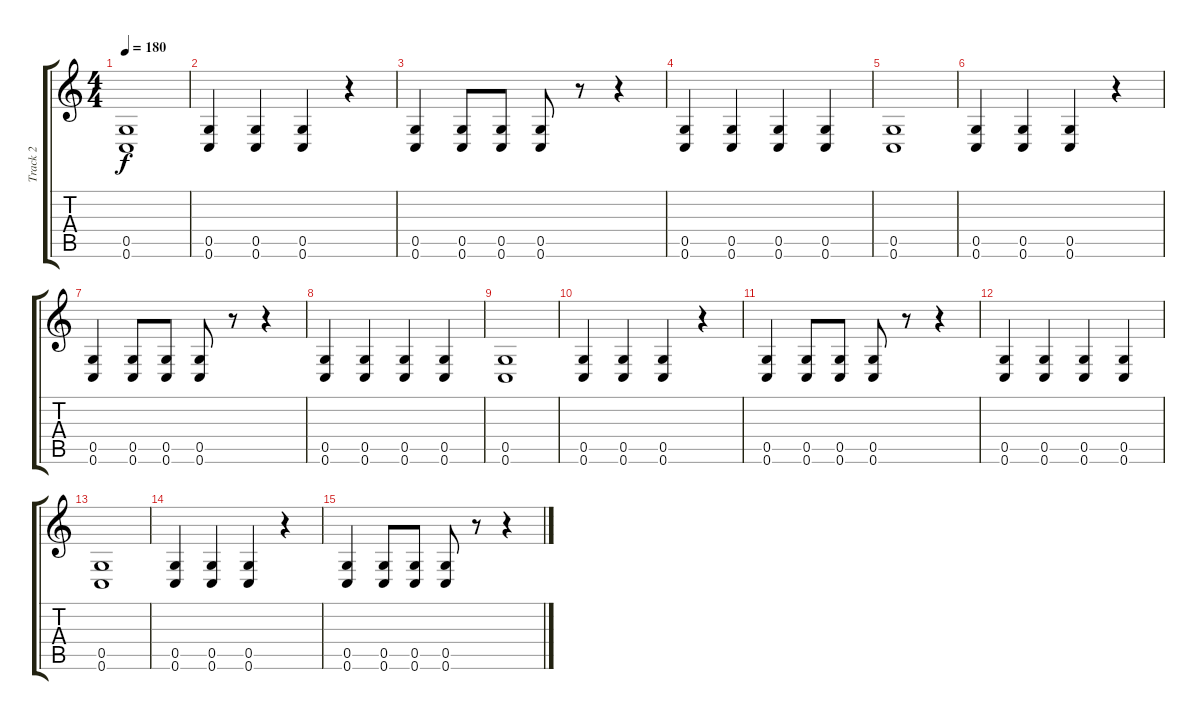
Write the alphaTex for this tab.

\track ("Track 2" "Track 2") {instrument distortionguitar}
\staff {score tabs}
\tuning (D4 A3 F3 C3 G2 C2) {hide}
\ts (4 4)
\tempo 180
\clef g2
\ks c
(0.5 0.6).1{dy f} |
(0.5 0.6).4 (0.5 0.6).4 (0.5 0.6).4 r.4 |
(0.5 0.6).4 (0.5 0.6).8 (0.5 0.6).8 (0.5 0.6).8 r.8 r.4 |
(0.5 0.6).4 (0.5 0.6).4 (0.5 0.6).4 (0.5 0.6).4 |
(0.5 0.6).1 |
(0.5 0.6).4 (0.5 0.6).4 (0.5 0.6).4 r.4 |
(0.5 0.6).4 (0.5 0.6).8 (0.5 0.6).8 (0.5 0.6).8 r.8 r.4 |
(0.5 0.6).4 (0.5 0.6).4 (0.5 0.6).4 (0.5 0.6).4 |
(0.5 0.6).1 |
(0.5 0.6).4 (0.5 0.6).4 (0.5 0.6).4 r.4 |
(0.5 0.6).4 (0.5 0.6).8 (0.5 0.6).8 (0.5 0.6).8 r.8 r.4 |
(0.5 0.6).4 (0.5 0.6).4 (0.5 0.6).4 (0.5 0.6).4 |
(0.5 0.6).1 |
(0.5 0.6).4 (0.5 0.6).4 (0.5 0.6).4 r.4 |
(0.5 0.6).4 (0.5 0.6).8 (0.5 0.6).8 (0.5 0.6).8 r.8 r.4
